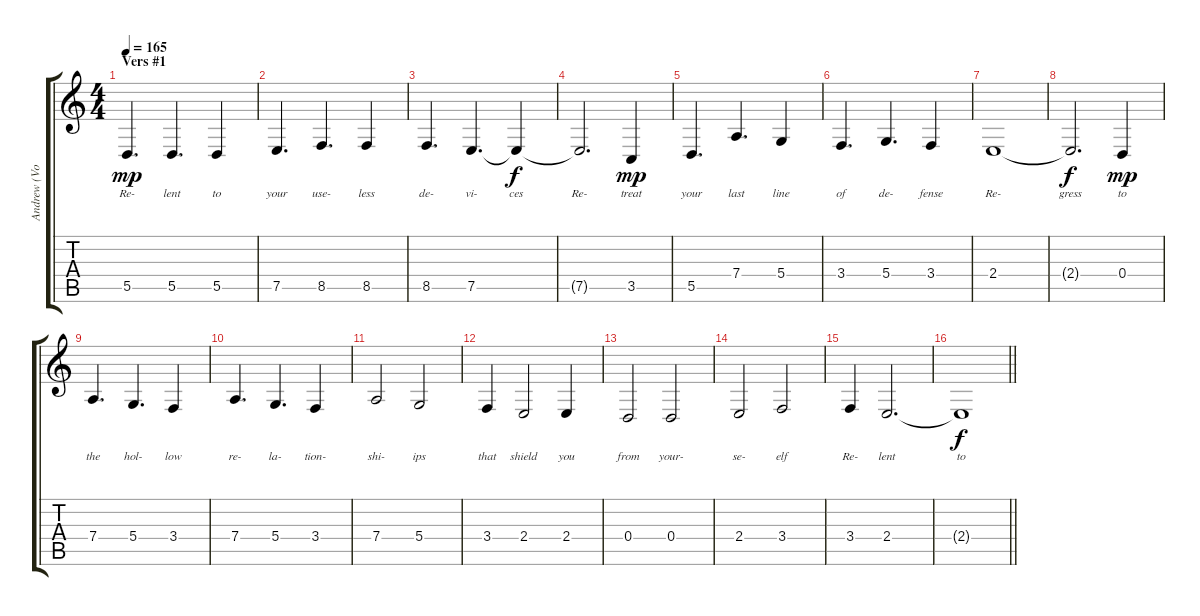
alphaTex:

\track ("Andrew (Vocals + Lyrics)" "Andrew (Vo") {instrument lead2sawtooth}
\staff {score tabs}
\tuning (E4 B3 G3 D3 A2 E2) {hide}
\ts (4 4)
\section ("" "Vers #1")
\tempo 165
\clef g2
\ks c
5.5.4{d lyrics (0 "Re-") lyrics (1 "") lyrics (2 "") lyrics (3 "") lyrics (4 "") dy mp} 5.5.4{d lyrics (0 "lent") lyrics (1 "") lyrics (2 "") lyrics (3 "") lyrics (4 "")} 5.5.4{lyrics (0 "to") lyrics (1 "") lyrics (2 "") lyrics (3 "") lyrics (4 "")} |
7.5.4{d lyrics (0 "your") lyrics (1 "") lyrics (2 "") lyrics (3 "") lyrics (4 "")} 8.5.4{d lyrics (0 "use-") lyrics (1 "") lyrics (2 "") lyrics (3 "") lyrics (4 "")} 8.5.4{lyrics (0 "less") lyrics (1 "") lyrics (2 "") lyrics (3 "") lyrics (4 "")} |
8.5.4{d lyrics (0 "de-") lyrics (1 "") lyrics (2 "") lyrics (3 "") lyrics (4 "")} 7.5.4{d lyrics (0 "vi-") lyrics (1 "") lyrics (2 "") lyrics (3 "") lyrics (4 "")} 7.5{t}.4{lyrics (0 "ces") lyrics (1 "") lyrics (2 "") lyrics (3 "") lyrics (4 "") dy f} |
7.5{t}.2{d lyrics (0 "Re-") lyrics (1 "") lyrics (2 "") lyrics (3 "") lyrics (4 "")} 3.5.4{lyrics (0 "treat") lyrics (1 "") lyrics (2 "") lyrics (3 "") lyrics (4 "") dy mp} |
5.5.4{d lyrics (0 "your") lyrics (1 "") lyrics (2 "") lyrics (3 "") lyrics (4 "")} 7.4.4{d lyrics (0 "last") lyrics (1 "") lyrics (2 "") lyrics (3 "") lyrics (4 "")} 5.4.4{lyrics (0 "line") lyrics (1 "") lyrics (2 "") lyrics (3 "") lyrics (4 "")} |
3.4.4{d lyrics (0 "of") lyrics (1 "") lyrics (2 "") lyrics (3 "") lyrics (4 "")} 5.4.4{d lyrics (0 "de-") lyrics (1 "") lyrics (2 "") lyrics (3 "") lyrics (4 "")} 3.4.4{lyrics (0 "fense") lyrics (1 "") lyrics (2 "") lyrics (3 "") lyrics (4 "")} |
2.4.1{lyrics (0 "Re-") lyrics (1 "") lyrics (2 "") lyrics (3 "") lyrics (4 "")} |
2.4{t}.2{d lyrics (0 "gress") lyrics (1 "") lyrics (2 "") lyrics (3 "") lyrics (4 "") dy f} 0.4.4{lyrics (0 "to") lyrics (1 "") lyrics (2 "") lyrics (3 "") lyrics (4 "") dy mp} |
7.4.4{d lyrics (0 "the") lyrics (1 "") lyrics (2 "") lyrics (3 "") lyrics (4 "")} 5.4.4{d lyrics (0 "hol-") lyrics (1 "") lyrics (2 "") lyrics (3 "") lyrics (4 "")} 3.4.4{lyrics (0 "low") lyrics (1 "") lyrics (2 "") lyrics (3 "") lyrics (4 "")} |
7.4.4{d lyrics (0 "re-") lyrics (1 "") lyrics (2 "") lyrics (3 "") lyrics (4 "")} 5.4.4{d lyrics (0 "la-") lyrics (1 "") lyrics (2 "") lyrics (3 "") lyrics (4 "")} 3.4.4{lyrics (0 "tion-") lyrics (1 "") lyrics (2 "") lyrics (3 "") lyrics (4 "")} |
7.4.2{lyrics (0 "shi-") lyrics (1 "") lyrics (2 "") lyrics (3 "") lyrics (4 "")} 5.4.2{lyrics (0 "ips") lyrics (1 "") lyrics (2 "") lyrics (3 "") lyrics (4 "")} |
3.4.4{lyrics (0 "that") lyrics (1 "") lyrics (2 "") lyrics (3 "") lyrics (4 "")} 2.4.2{lyrics (0 "shield") lyrics (1 "") lyrics (2 "") lyrics (3 "") lyrics (4 "")} 2.4.4{lyrics (0 "you") lyrics (1 "") lyrics (2 "") lyrics (3 "") lyrics (4 "")} |
0.4.2{lyrics (0 "from") lyrics (1 "") lyrics (2 "") lyrics (3 "") lyrics (4 "")} 0.4.2{lyrics (0 "your-") lyrics (1 "") lyrics (2 "") lyrics (3 "") lyrics (4 "")} |
2.4.2{lyrics (0 "se-") lyrics (1 "") lyrics (2 "") lyrics (3 "") lyrics (4 "")} 3.4.2{lyrics (0 "elf") lyrics (1 "") lyrics (2 "") lyrics (3 "") lyrics (4 "")} |
3.4.4{lyrics (0 "Re-") lyrics (1 "") lyrics (2 "") lyrics (3 "") lyrics (4 "")} 2.4.2{d lyrics (0 "lent") lyrics (1 "") lyrics (2 "") lyrics (3 "") lyrics (4 "")} |
\barLineRight lightlight
2.4{t}.1{lyrics (0 "to") lyrics (1 "") lyrics (2 "") lyrics (3 "") lyrics (4 "") dy f}
